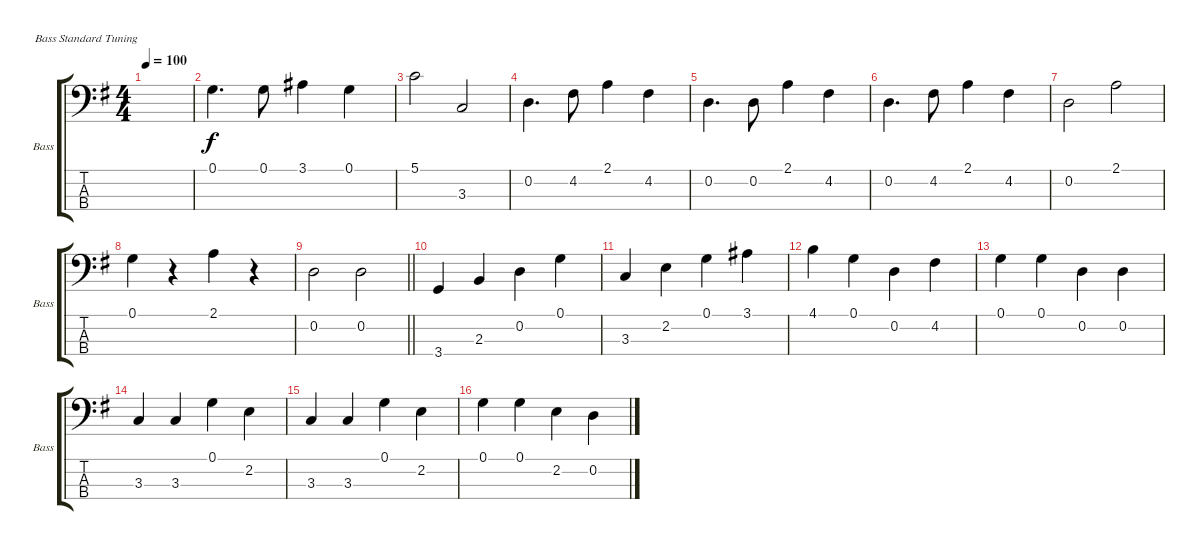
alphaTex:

\defaultSystemsLayout 4
\bracketExtendMode groupsimilarinstruments
\useSystemSignSeparator
\singleTrackTrackNamePolicy allsystems
\multiTrackTrackNamePolicy allsystems
\firstSystemTrackNameOrientation horizontal
\otherSystemsTrackNameOrientation horizontal
\track ("Electric Bass" "Bass") {instrument electricbassfinger}
\staff {score tabs}
\tuning (G2 D2 A1 E1)
\ts (4 4)
\ac
\tempo 100
\clef f4
\ks eminor
|
\beaming (8 4 4)
0.1.4{d} 0.1.8 3.1.4 0.1.4 |
5.1.2 3.3.2 |
0.2.4{d} 4.2.8 2.1.4 4.2.4 |
0.2.4{d} 0.2.8 2.1.4 4.2.4 |
0.2.4{d} 4.2.8 2.1.4 4.2.4 |
0.2.2 2.1.2 |
0.1.4 r.4 2.1.4 r.4 |
\barLineRight lightlight
0.2.2 0.2.2 |
3.4.4 2.3.4 0.2.4 0.1.4 |
3.3.4 2.2.4 0.1.4 3.1.4 |
4.1.4 0.1.4 0.2.4 4.2.4 |
0.1.4 0.1.4 0.2.4 0.2.4 |
3.3.4 3.3.4 0.1.4 2.2.4 |
3.3.4 3.3.4 0.1.4 2.2.4 |
0.1.4 0.1.4 2.2.4 0.2.4
